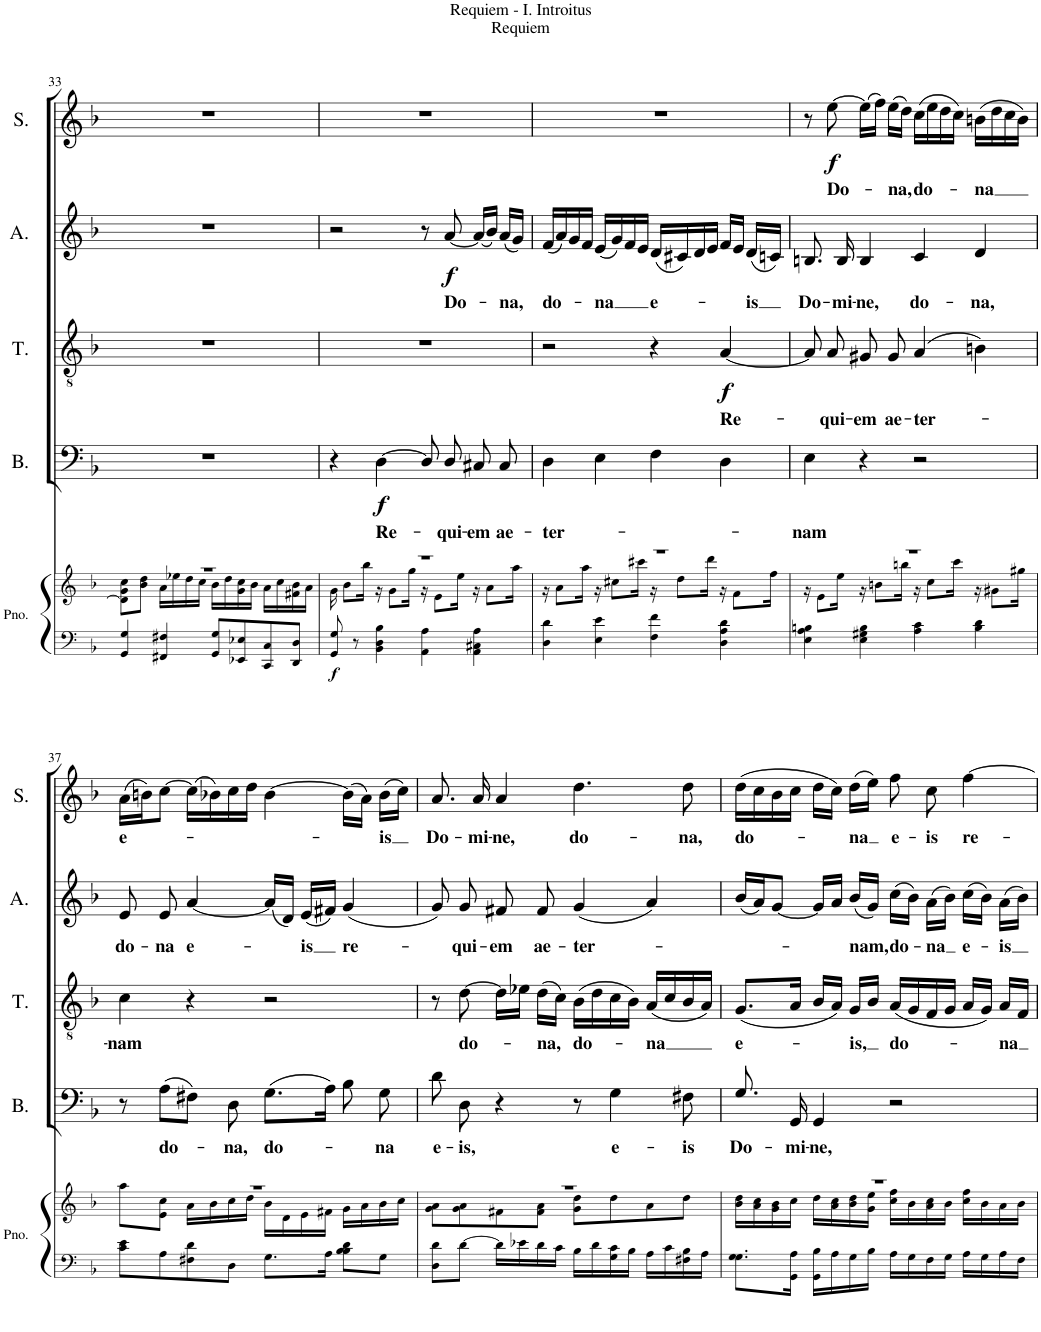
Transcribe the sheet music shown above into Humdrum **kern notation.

**kern	**kern	**dynam	**kern	**text	**dynam	**kern	**text	**dynam	**kern	**text	**dynam	**kern	**text	**dynam
*part5	*part5	*part5	*part4	*part4	*part4	*part3	*part3	*part3	*part2	*part2	*part2	*part1	*part1	*part1
*staff6	*staff5	*staff5/6	*staff4	*staff4	*staff4	*staff3	*staff3	*staff3	*staff2	*staff2	*staff2	*staff1	*staff1	*staff1
*I"Piano	*	*	*I"Bass	*	*	*I"Tenor	*	*	*I"Alto	*	*	*I"Soprano	*	*
*I'Pno.	*	*	*I'B.	*	*	*I'T.	*	*	*I'A.	*	*	*I'S.	*	*
!!LO:PB:g=z
*clefF4	*clefG2	*	*clefF4	*	*	*clefGv2	*	*	*clefG2	*	*	*clefG2	*	*
*k[b-]	*k[b-]	*	*k[b-]	*	*	*k[b-]	*	*	*k[b-]	*	*	*k[b-]	*	*
*M4/4	*M4/4	*	*M4/4	*	*	*M4/4	*	*	*M4/4	*	*	*M4/4	*	*
*met(c)	*met(c)	*	*met(c)	*	*	*met(c)	*	*	*met(c)	*	*	*met(c)	*	*
=33	=33	=33	=33	=33	=33	=33	=33	=33	=33	=33	=33	=33	=33	=33
*	*^	*	*	*	*	*	*	*	*	*	*	*	*	*
4GG/ 4G/	1r	8d\] 8g\ 8cc\L	.	1r	.	.	1r	.	.	1r	.	.	1r	.	.
.	.	8b-\ 8dd\J	.	.	.	.	.	.	.	.	.	.	.	.	.
4FF#X/ 4F#X/	.	16a\LL	.	.	.	.	.	.	.	.	.	.	.	.	.
.	.	16ee-X\	.	.	.	.	.	.	.	.	.	.	.	.	.
.	.	16dd\	.	.	.	.	.	.	.	.	.	.	.	.	.
.	.	16cc\JJ	.	.	.	.	.	.	.	.	.	.	.	.	.
8GG/ 8G/L	.	16b-\LL	.	.	.	.	.	.	.	.	.	.	.	.	.
.	.	16dd\	.	.	.	.	.	.	.	.	.	.	.	.	.
8EE-X/ 8E-X/	.	16g\ 16cc\	.	.	.	.	.	.	.	.	.	.	.	.	.
.	.	16b-\JJ	.	.	.	.	.	.	.	.	.	.	.	.	.
8CC/ 8C/	.	16a\LL	.	.	.	.	.	.	.	.	.	.	.	.	.
.	.	16cc\	.	.	.	.	.	.	.	.	.	.	.	.	.
8DD/ 8D/J	.	16f#X\ 16b-\	.	.	.	.	.	.	.	.	.	.	.	.	.
.	.	16a\JJ	.	.	.	.	.	.	.	.	.	.	.	.	.
=34	=34	=34	=34	=34	=34	=34	=34	=34	=34	=34	=34	=34	=34	=34	=34
!	!	!	!LO:DY:b=2	!	!	!	!	!	!	!	!	!	!	!	!
8GG/ 8G/	1r	16g\	f	4r	.	.	1r	.	.	2r	.	.	1r	.	.
.	.	8b-\L	.	.	.	.	.	.	.	.	.	.	.	.	.
8r	.	.	.	.	.	.	.	.	.	.	.	.	.	.	.
.	.	16bb-\Jk	.	.	.	.	.	.	.	.	.	.	.	.	.
!	!	!	!	!	!LO:LY:b	!LO:DY:b	!	!	!	!	!	!	!	!	!
4BB-\ 4D\ 4B-\	.	16r	.	[4D\	Re-	f	.	.	.	.	.	.	.	.	.
.	.	8g\L	.	.	.	.	.	.	.	.	.	.	.	.	.
.	.	16gg\Jk	.	.	.	.	.	.	.	.	.	.	.	.	.
4AA\ 4A\	.	16r	.	8D/]	.	.	.	.	.	8r	.	.	.	.	.
.	.	8e\L	.	.	.	.	.	.	.	.	.	.	.	.	.
!	!	!	!	!	!LO:LY:b	!	!	!	!	!	!LO:LY:b	!LO:DY:b	!	!	!
.	.	.	.	8D/	-qui-	.	.	.	.	[8a/	Do-	f	.	.	.
.	.	16ee\Jk	.	.	.	.	.	.	.	.	.	.	.	.	.
!	!	!	!	!	!LO:LY:b	!	!	!	!	!	!	!	!	!	!
4AA\ 4C#X\ 4A\	.	16r	.	8C#X/	-em	.	.	.	.	(16a/LL]	.	.	.	.	.
.	.	8a\L	.	.	.	.	.	.	.	16b-/JJ)	.	.	.	.	.
!	!	!	!	!	!LO:LY:b	!	!	!	!	!	!LO:LY:b	!	!	!	!
.	.	.	.	8C#/	ae-	.	.	.	.	(16a/LL	-na,	.	.	.	.
.	.	16aa\Jk	.	.	.	.	.	.	.	16g/JJ)	.	.	.	.	.
=35	=35	=35	=35	=35	=35	=35	=35	=35	=35	=35	=35	=35	=35	=35	=35
!	!	!	!	!	!LO:LY:b	!	!	!	!	!	!LO:LY:b	!	!	!	!
4D\ 4d\	1r	16r	.	4D\	-ter-	.	2r	.	.	(16f/LL	do-	.	1r	.	.
.	.	8a\L	.	.	.	.	.	.	.	16a/)	.	.	.	.	.
.	.	.	.	.	.	.	.	.	.	16g/	.	.	.	.	.
.	.	16aa\Jk	.	.	.	.	.	.	.	16f/JJ	.	.	.	.	.
!	!	!	!	!	!	!	!	!	!	!	!LO:LY:b	!	!	!	!
4E\ 4e\	.	16r	.	4E\	.	.	.	.	.	(16e/LL	-na	.	.	.	.
.	.	8cc#X\L	.	.	.	.	.	.	.	16g/)	.	.	.	.	.
.	.	.	.	.	.	.	.	.	.	16f/	.	.	.	.	.
.	.	16ccc#X\Jk	.	.	.	.	.	.	.	16e/JJ	.	.	.	.	.
!	!	!	!	!	!	!	!	!	!	!	!LO:LY:b	!	!	!	!
4F\ 4f\	.	16r	.	4F\	.	.	4r	.	.	(16d/LL	e-	.	.	.	.
.	.	8dd\L	.	.	.	.	.	.	.	16c#X/)	.	.	.	.	.
.	.	.	.	.	.	.	.	.	.	16d/	.	.	.	.	.
.	.	16ddd\Jk	.	.	.	.	.	.	.	16e/JJ	.	.	.	.	.
!	!	!	!	!	!	!	!	!LO:LY:b	!LO:DY:b	!	!	!	!	!	!
4D\ 4A\ 4d\	.	16r	.	4D\	.	.	[4A/	Re-	f	16f/LL	.	.	.	.	.
.	.	8f\L	.	.	.	.	.	.	.	16e/JJ	.	.	.	.	.
!	!	!	!	!	!	!	!	!	!	!	!LO:LY:b	!	!	!	!
.	.	.	.	.	.	.	.	.	.	(16d/LL	-is	.	.	.	.
.	.	16ff\Jk	.	.	.	.	.	.	.	16cn/JJ)	.	.	.	.	.
=36	=36	=36	=36	=36	=36	=36	=36	=36	=36	=36	=36	=36	=36	=36	=36
!	!	!	!	!	!LO:LY:b	!	!	!	!	!	!LO:LY:b	!	!	!	!
4E\ 4A\ 4Bn\	1r	16r	.	4E\	-nam	.	8A/]	.	.	8.Bn/	Do-	.	8r	.	.
.	.	8e\L	.	.	.	.	.	.	.	.	.	.	.	.	.
!	!	!	!	!	!	!	!	!LO:LY:b	!	!	!	!	!	!LO:LY:b	!LO:DY:b
.	.	.	.	.	.	.	8A/	-qui-	.	.	.	.	[8ee\	Do-	f
!	!	!	!	!	!	!	!	!	!	!	!LO:LY:b	!	!	!	!
.	.	16ee\Jk	.	.	.	.	.	.	.	16B/	-mi-	.	.	.	.
!	!	!	!	!	!	!	!	!LO:LY:b	!	!	!LO:LY:b	!	!	!	!
4E\ 4G#X\ 4B\	.	16r	.	4r	.	.	8G#X/	-em	.	4B/	-ne,	.	(16ee\LL]	.	.
.	.	8bn\L	.	.	.	.	.	.	.	.	.	.	16ff\JJ)	.	.
!	!	!	!	!	!	!	!	!LO:LY:b	!	!	!	!	!	!LO:LY:b	!
.	.	.	.	.	.	.	8G#/	ae-	.	.	.	.	(16ee\LL	-na,	.
.	.	16bbn\Jk	.	.	.	.	.	.	.	.	.	.	16dd\JJ)	.	.
!	!	!	!	!	!	!	!	!LO:LY:b	!	!	!LO:LY:b	!	!	!LO:LY:b	!
4A\ 4c\	.	16r	.	2r	.	.	(4A/	-ter-	.	4c/	do-	.	(16cc\LL	do-	.
.	.	8cc\L	.	.	.	.	.	.	.	.	.	.	16ee\	.	.
.	.	.	.	.	.	.	.	.	.	.	.	.	16dd\	.	.
.	.	16ccc\Jk	.	.	.	.	.	.	.	.	.	.	16cc\JJ)	.	.
!	!	!	!	!	!	!	!	!	!	!	!LO:LY:b	!	!	!LO:LY:b	!
4B\ 4d\	.	16r	.	.	.	.	4Bn\)	.	.	4d/	-na,	.	(16bn\LL	-na	.
.	.	8g#X\L	.	.	.	.	.	.	.	.	.	.	16dd\	.	.
.	.	.	.	.	.	.	.	.	.	.	.	.	16cc\	.	.
.	.	16gg#X\Jk	.	.	.	.	.	.	.	.	.	.	16b\JJ)	.	.
!!LO:LB:g=z
=37	=37	=37	=37	=37	=37	=37	=37	=37	=37	=37	=37	=37	=37	=37	=37
!	!	!	!	!	!	!	!	!LO:LY:b	!	!	!LO:LY:b	!	!	!LO:LY:b	!
8c\ 8e\L	1r	8aa\L	.	8r	.	.	4c\	-nam	.	8e/	do-	.	(16a\LL	e-	.
.	.	.	.	.	.	.	.	.	.	.	.	.	16bn\J)	.	.
!	!	!	!	!	!LO:LY:b	!	!	!	!	!	!LO:LY:b	!	!	!	!
8A\	.	8e\ 8cc\J	.	(8A\L	do-	.	.	.	.	8e/	-na	.	[8cc\J	.	.
!	!	!	!	!	!	!	!	!	!	!	!LO:LY:b	!	!	!	!
8F#X\ 8d\	.	16a\LL	.	8F#X\J)	.	.	4r	.	.	[4a/	e-	.	(16cc\LL]	.	.
.	.	16b-\	.	.	.	.	.	.	.	.	.	.	16b-X\)	.	.
!	!	!	!	!	!LO:LY:b	!	!	!	!	!	!	!	!	!	!
8D\J	.	16cc\	.	8D\	-na,	.	.	.	.	.	.	.	16cc\	.	.
.	.	16dd\JJ	.	.	.	.	.	.	.	.	.	.	16dd\JJ	.	.
!	!	!	!	!	!LO:LY:b	!	!	!	!	!	!	!	!	!	!
8.G\L	.	16b-\LL	.	(8.G\L	do-	.	2r	.	.	(16a/LL]	.	.	[4b-\	.	.
.	.	16d\	.	.	.	.	.	.	.	16d/JJ)	.	.	.	.	.
!	!	!	!	!	!	!	!	!	!	!	!LO:LY:b	!	!	!	!
.	.	16e\	.	.	.	.	.	.	.	(16e/LL	-is	.	.	.	.
16A\Jk	.	16f#X\JJ	.	16A\Jk)	.	.	.	.	.	16f#X/JJ)	.	.	.	.	.
!	!	!	!	!	!	!	!	!	!	!	!LO:LY:b	!	!	!	!
8B-\ 8B-\ 8d\L	.	16g\LL	.	8B-\	.	.	.	.	.	(4g/	re-	.	(16b-\LL]	.	.
.	.	16a\	.	.	.	.	.	.	.	.	.	.	16a\JJ)	.	.
!	!	!	!	!	!LO:LY:b	!	!	!	!	!	!	!	!	!LO:LY:b	!
8G\J	.	16b-\	.	8G\	-na	.	.	.	.	.	.	.	(16b-\LL	-is	.
.	.	16cc\JJ	.	.	.	.	.	.	.	.	.	.	16cc\JJ)	.	.
=38	=38	=38	=38	=38	=38	=38	=38	=38	=38	=38	=38	=38	=38	=38	=38
!	!	!	!	!	!LO:LY:b	!	!	!	!	!	!	!	!	!LO:LY:b	!
8D\ 8d\L	1r	8g\ 8a\L	.	8d\	e-	.	8r	.	.	8g/)	.	.	8.a/	Do-	.
!	!	!	!	!	!LO:LY:b	!	!	!LO:LY:b	!	!	!LO:LY:b	!	!	!	!
[8d\J	.	8g\ 8a\	.	8D\	-is,	.	[8d\	do-	.	8g/	-qui-	.	.	.	.
!	!	!	!	!	!	!	!	!	!	!	!	!	!	!LO:LY:b	!
.	.	.	.	.	.	.	.	.	.	.	.	.	16a/	-mi-	.
!	!	!	!	!	!	!	!	!	!	!	!LO:LY:b	!	!	!LO:LY:b	!
16d\LL]	.	8f#X\	.	4r	.	.	16d\LL]	.	.	8f#X/	-em	.	4a/	-ne,	.
16e-X\	.	.	.	.	.	.	16e-X\JJ	.	.	.	.	.	.	.	.
!	!	!	!	!	!	!	!	!LO:LY:b	!	!	!LO:LY:b	!	!	!	!
16d\	.	8f#\ 8a\J	.	.	.	.	(16d\LL	-na,	.	8f#/	ae-	.	.	.	.
16c\JJ	.	.	.	.	.	.	16c\JJ)	.	.	.	.	.	.	.	.
!	!	!	!	!	!	!	!	!LO:LY:b	!	!	!LO:LY:b	!	!	!LO:LY:b	!
16B-\LL	.	8g\ 8dd\L	.	8r	.	.	(16B-\LL	do-	.	(4g/	-ter-	.	4.dd\	do-	.
16d\	.	.	.	.	.	.	16d\	.	.	.	.	.	.	.	.
!	!	!	!	!	!LO:LY:b	!	!	!	!	!	!	!	!	!	!
16G\ 16c\	.	8dd\	.	4G\	e-	.	16c\	.	.	.	.	.	.	.	.
16B-\JJ	.	.	.	.	.	.	16B-\JJ)	.	.	.	.	.	.	.	.
!	!	!	!	!	!	!	!	!LO:LY:b	!	!	!	!	!	!	!
16A\LL	.	8a\	.	.	.	.	(16A/LL	-na	.	4a/)	.	.	.	.	.
16c\	.	.	.	.	.	.	16c/	.	.	.	.	.	.	.	.
!	!	!	!	!	!LO:LY:b	!	!	!	!	!	!	!	!	!LO:LY:b	!
16F#X\ 16B-\	.	8dd\J	.	8F#X\	-is	.	16B-/	.	.	.	.	.	8dd\	-na,	.
16A\JJ	.	.	.	.	.	.	16A/JJ)	.	.	.	.	.	.	.	.
=39	=39	=39	=39	=39	=39	=39	=39	=39	=39	=39	=39	=39	=39	=39	=39
!	!	!	!	!	!LO:LY:b	!	!	!LO:LY:b	!	!	!	!	!	!LO:LY:b	!
8.G\ 8.G\L	1r	16b-\ 16dd\LL	.	8.G/	Do-	.	(8.G/L	e-	.	(16b-/LL	.	.	(16dd\LL	do-	.
.	.	16a\ 16cc\	.	.	.	.	.	.	.	16a/J)	.	.	16cc\	.	.
.	.	16g\ 16b-\	.	.	.	.	.	.	.	[8g/J	.	.	16b-\	.	.
!	!	!	!	!	!LO:LY:b	!	!	!	!	!	!	!	!	!	!
16GG\ 16A\Jk	.	16cc\JJ	.	16GG/	-mi-	.	16A/Jk	.	.	.	.	.	16cc\JJ	.	.
!	!	!	!	!	!LO:LY:b	!	!	!	!	!	!	!	!	!	!
16GG\ 16B-\LL	.	16dd\LL	.	4GG/	-ne,	.	16B-/LL	.	.	16g/LL]	.	.	16dd\LL	.	.
16A\	.	16a\ 16cc\	.	.	.	.	16A/JJ)	.	.	16a/JJ	.	.	16cc\JJ)	.	.
!	!	!	!	!	!	!	!	!LO:LY:b	!	!	!LO:LY:b	!	!	!LO:LY:b	!
16G\	.	16b-\ 16dd\	.	.	.	.	16G/LL	-is,	.	(16b-/LL	-nam,	.	(16dd\LL	-na	.
16B-\JJ	.	16g\ 16ee\JJ	.	.	.	.	16B-/JJ	.	.	16g/JJ)	.	.	16ee\JJ)	.	.
!	!	!	!	!	!	!	!	!LO:LY:b	!	!	!LO:LY:b	!	!	!LO:LY:b	!
16A\LL	.	16cc\ 16ff\LL	.	2r	.	.	(16A/LL	do-	.	(16cc\LL	do-	.	8ff\	e-	.
16G\	.	16b-\	.	.	.	.	16G/	.	.	16b-\JJ)	.	.	.	.	.
!	!	!	!	!	!	!	!	!	!	!	!LO:LY:b	!	!	!LO:LY:b	!
16F\	.	16a\ 16cc\	.	.	.	.	16F/	.	.	(16a\LL	-na	.	8cc\	-is	.
16G\JJ	.	16b-\JJ	.	.	.	.	16G/JJ	.	.	16b-\JJ)	.	.	.	.	.
!	!	!	!	!	!	!	!	!	!	!	!LO:LY:b	!	!	!LO:LY:b	!
16A\LL	.	16cc\ 16ff\LL	.	.	.	.	16A/LL	.	.	(16cc\LL	e-	.	[4ff\	re-	.
16G\	.	16b-\	.	.	.	.	16G/JJ)	.	.	16b-\JJ)	.	.	.	.	.
!	!	!	!	!	!	!	!	!LO:LY:b	!	!	!LO:LY:b	!	!	!	!
16A\	.	16a\	.	.	.	.	16A/LL	-na	.	(16a\LL	-is	.	.	.	.
16F\JJ	.	16b-\JJ	.	.	.	.	16F/JJ	.	.	16b-\JJ)	.	.	.	.	.
*	*v	*v	*	*	*	*	*	*	*	*	*	*	*	*	*
=	=	=	=	=	=	=	=	=	=	=	=	=	=	=
*-	*-	*-	*-	*-	*-	*-	*-	*-	*-	*-	*-	*-	*-	*-
